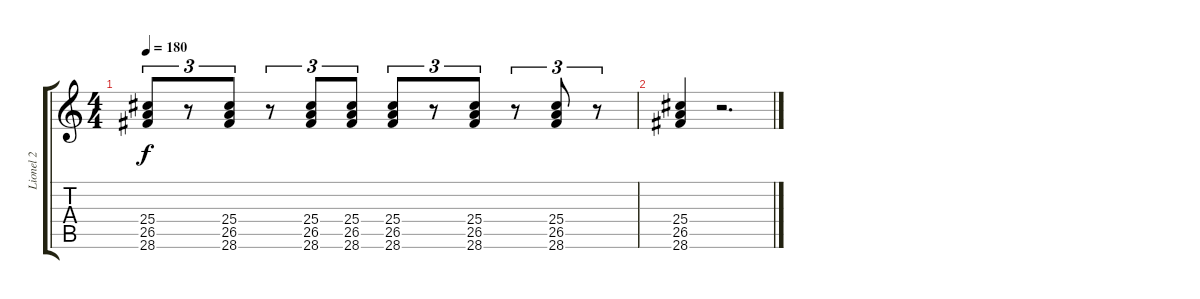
\track ("Lionel 2" "Lionel 2") {instrument stringensemble1}
\staff {score tabs}
\tuning (D4 A3 F3 C3 G2 D2) {hide}
\ts (4 4)
\tempo 180
\clef g2
\ks c
(25.4 26.5 28.6).8{tu (3 2) dy f} r.8{tu (3 2)} (25.4 26.5 28.6).8{tu (3 2)} r.8{tu (3 2)} (25.4 26.5 28.6).8{tu (3 2)} (25.4 26.5 28.6).8{tu (3 2)} (25.4 26.5 28.6).8{tu (3 2)} r.8{tu (3 2)} (25.4 26.5 28.6).8{tu (3 2)} r.8{tu (3 2)} (25.4 26.5 28.6).8{tu (3 2)} r.8{tu (3 2)} |
(25.4 26.5 28.6).4 r.2{d}
